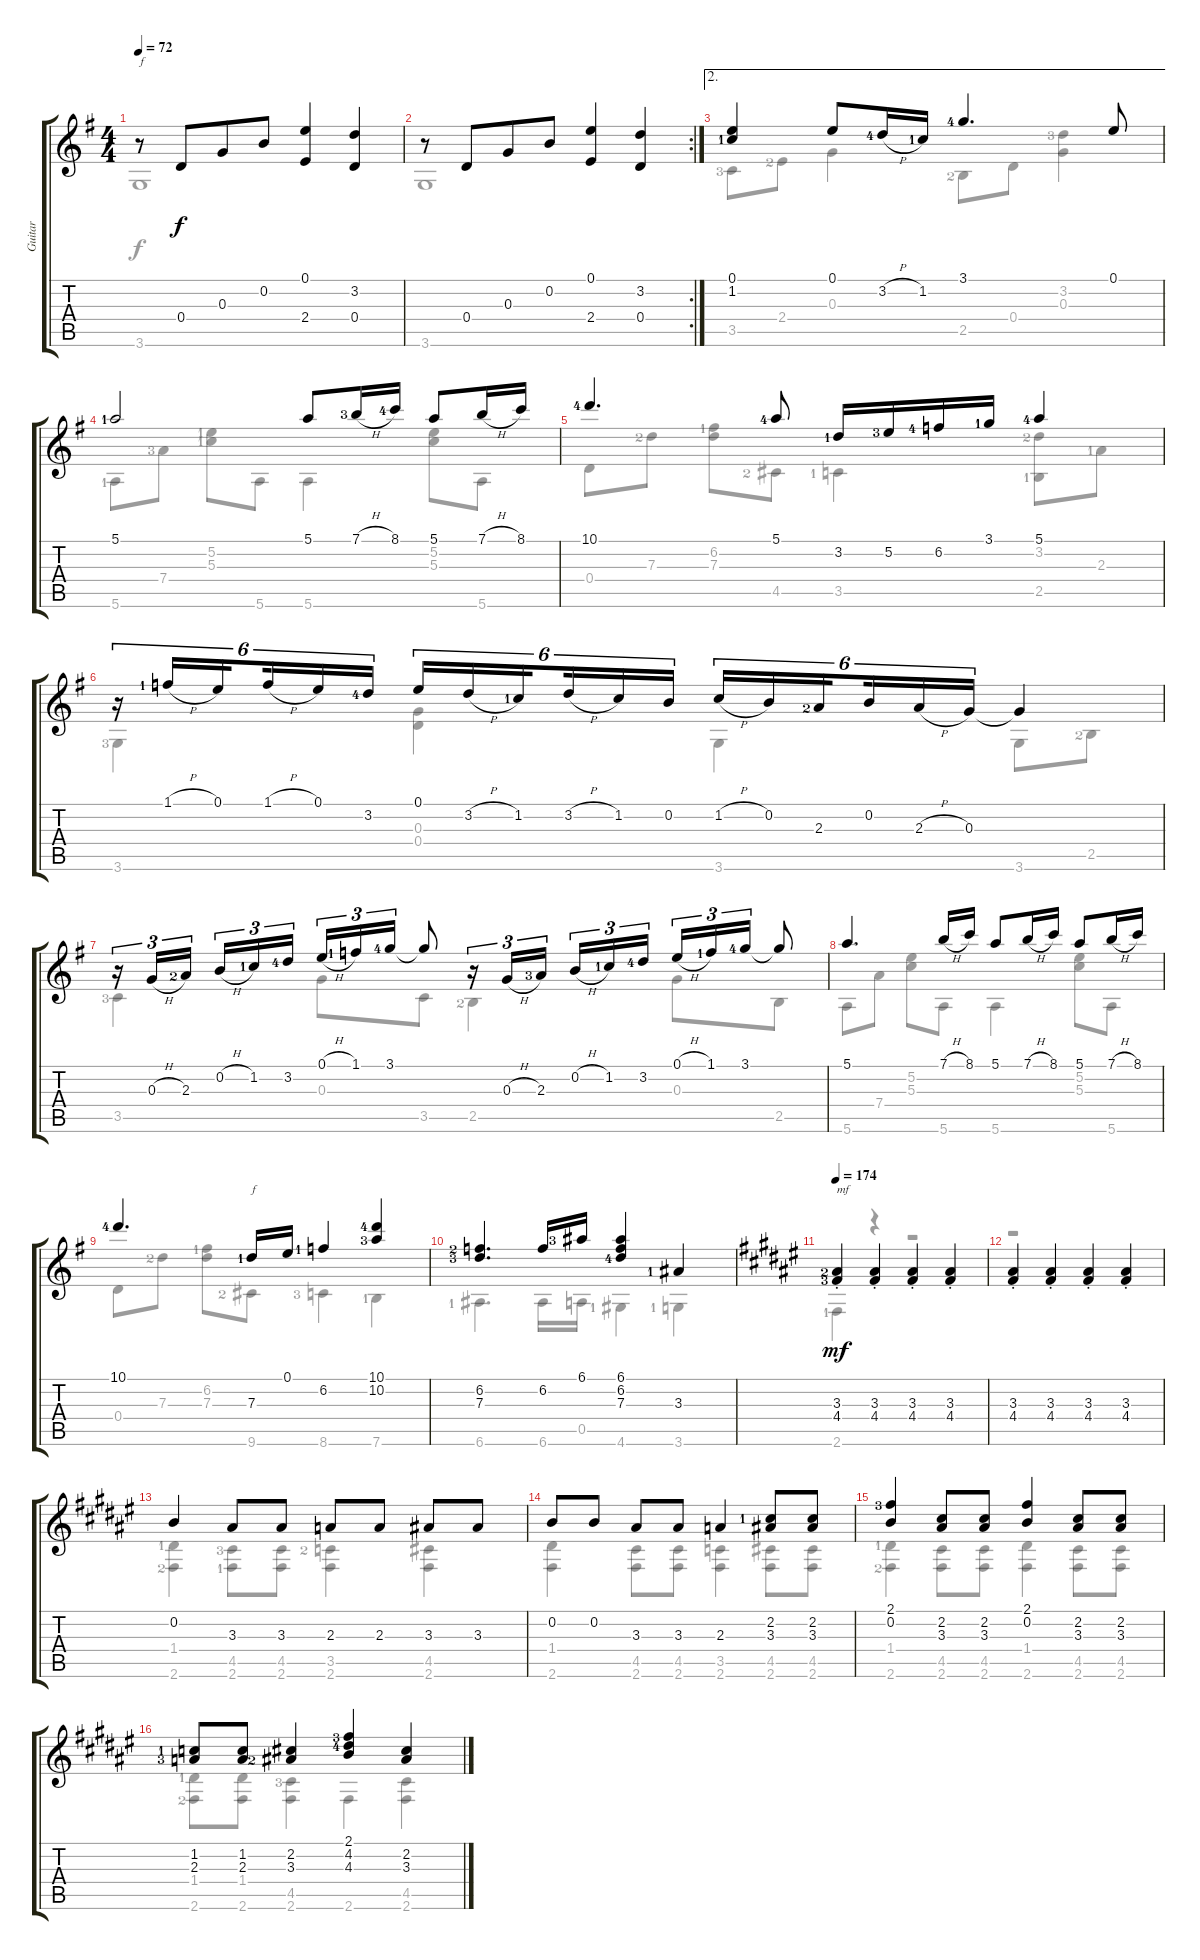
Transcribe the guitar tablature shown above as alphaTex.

\track ("Guitar" "Guitar") {instrument acousticguitarnylon}
\staff {score tabs}
\tuning (E4 B3 G3 D3 A2 E2) {hide}
\voice
\ts (4 4)
\tempo 72
\clef g2
\ks g
r.8{txt "f" dy mf} 0.4.8{dy f beam merge} 0.3.8 0.2.8 (0.1 2.4).4 (3.2 0.4).4 |
\rc 2
r.8 0.4.8{beam merge} 0.3.8 0.2.8 (0.1 2.4).4 (3.2 0.4).4 |
\ae 2
(0.1 1.2{lf 2}).4 0.1.8 3.2{h lf 5}.16 1.2{lf 2}.16 3.1{lf 5}.4{d} 0.1.8 |
5.1{lf 2}.2 5.1.8 7.1{h lf 4}.16 8.1{lf 5}.16 5.1.8 7.1{h}.16 8.1.16 |
10.1{lf 5}.4{d} 5.1{lf 5}.8 3.2{lf 2}.16 5.2{lf 4}.16 6.2{lf 5}.16 3.1{lf 2}.16 5.1{lf 5}.4 |
r.16{tu (6 4)} 1.1{h lf 2}.16{tu (6 4)} 0.1.16{tu (6 4) beam splitsecondary} 1.1{h}.16{tu (6 4)} 0.1.16{tu (6 4)} 3.2{lf 5}.16{tu (6 4)} 0.1.16{tu (6 4)} 3.2{h}.16{tu (6 4)} 1.2{lf 2}.16{tu (6 4) beam splitsecondary} 3.2{h}.16{tu (6 4)} 1.2.16{tu (6 4)} 0.2.16{tu (6 4)} 1.2{h}.16{tu (6 4)} 0.2.16{tu (6 4)} 2.3{lf 3}.16{tu (6 4) beam splitsecondary} 0.2.16{tu (6 4)} 2.3{h}.16{tu (6 4)} 0.3.16{tu (6 4)} 0.3{t}.4 |
r.16{tu (3 2)} 0.3{h}.16{tu (3 2)} 2.3{lf 3}.16{tu (3 2) beam splitsecondary} 0.2{h}.16{tu (3 2)} 1.2{lf 2}.16{tu (3 2)} 3.2{lf 5}.16{tu (3 2)} 0.1{h}.16{tu (3 2)} 1.1{lf 2}.16{tu (3 2)} 3.1{lf 5}.16{tu (3 2)} 3.1{t}.8 r.16{tu (3 2)} 0.3{h}.16{tu (3 2)} 2.3{lf 4}.16{tu (3 2) beam splitsecondary} 0.2{h}.16{tu (3 2)} 1.2{lf 2}.16{tu (3 2)} 3.2{lf 5}.16{tu (3 2)} 0.1{h}.16{tu (3 2)} 1.1{lf 2}.16{tu (3 2)} 3.1{lf 5}.16{tu (3 2)} 3.1{t}.8 |
5.1.4{d} 7.1{h}.16 8.1.16 5.1.8 7.1{h}.16 8.1.16 5.1.8 7.1{h}.16 8.1.16 |
10.1{lf 5}.4{d} 7.3{lf 2}.16{txt "f"} 0.1.16 6.2{lf 2}.4 (10.1{lf 5} 10.2{lf 4}).4 |
(6.2{lf 3} 7.3{lf 4}).4{d} 6.2.16 6.1{lf 4}.16 (6.1 6.2 7.3{lf 5}).4 3.3{lf 2}.4 |
\tempo 174
\ks f#
(3.3{st lf 3} 4.4{st lf 4}).4{txt "mf" dy mf} (3.3{st} 4.4{st}).4 (3.3{st} 4.4{st}).4 (3.3{st} 4.4{st}).4 |
(3.3{st} 4.4{st}).4 (3.3{st} 4.4{st}).4 (3.3{st} 4.4{st}).4 (3.3{st} 4.4{st}).4 |
0.2.4 3.3.8 3.3.8 2.3.8 2.3.8 3.3.8 3.3.8 |
0.2.8 0.2.8 3.3.8 3.3.8 2.3.4 (2.2{lf 2} 3.3).8 (2.2 3.3).8 |
(2.1{lf 4} 0.2).4 (2.2 3.3).8 (2.2 3.3).8 (2.1 0.2).4 (2.2 3.3).8 (2.2 3.3).8 |
(1.2{lf 2} 2.3{lf 4}).8 (1.2 2.3).8 (2.2 3.3{lf 3}).4 (2.1{lf 4} 4.2{lf 5} 4.3).4 (2.2 3.3).4
\voice
\clef g2
\ottava regular
\simile none
\ks g
3.6.1{dy f} |
3.6.1 |
3.5{lf 4}.8 2.4{lf 3}.8 0.3.4 2.5{lf 3}.8 0.4.8 (3.2{lf 4} 0.3).4 |
5.6{lf 2}.8 7.4{lf 4}.8 (5.2{lf 2} 5.3{lf 2}).8 5.6.8 5.6.4 (5.2 5.3).8 5.6.8 |
0.4.8 7.3{lf 3}.8 (6.2{lf 2} 7.3).8 4.5{lf 3}.8 3.5{lf 2}.4 (3.2{lf 3} 2.5{lf 2}).8 2.3{lf 2}.8 |
3.6{lf 4}.4 (0.3 0.4).4 3.6.4 3.6.8 2.5{lf 3}.8 |
3.5{lf 4}.4 0.3.8 3.5.8 2.5{lf 3}.4 0.3.8 2.5.8 |
5.6.8 7.4.8 (5.2 5.3).8 5.6.8 5.6.4 (5.2 5.3).8 5.6.8 |
0.4.8 7.3{lf 3}.8 (6.2{lf 2} 7.3).8 9.6{lf 3}.8 8.6{lf 4}.4 7.6{lf 2}.4 |
6.6{lf 2}.4{d} 6.6.16 0.5.16 4.6{lf 2}.4 3.6{lf 2}.4 |
\ks f#
2.6{lf 2}.4{dy mf} r.4 r.2 |
r.1 |
(1.4{lf 2} 2.6{lf 3}).4 (4.5{lf 4} 2.6{lf 2}).8 (4.5 2.6).8 (3.5{lf 3} 2.6).4 (4.5 2.6).4 |
(1.4 2.6).4 (4.5 2.6).8 (4.5 2.6).8 (3.5 2.6).4 (4.5 2.6).8 (4.5 2.6).8 |
(1.4{lf 2} 2.6{lf 3}).4 (4.5 2.6).8 (4.5 2.6).8 (1.4 2.6).4 (4.5 2.6).8 (4.5 2.6).8 |
(1.4{lf 2} 2.6{lf 3}).8 (1.4 2.6).8 (4.5{lf 4} 2.6).4 2.6.4 (4.5 2.6).4
